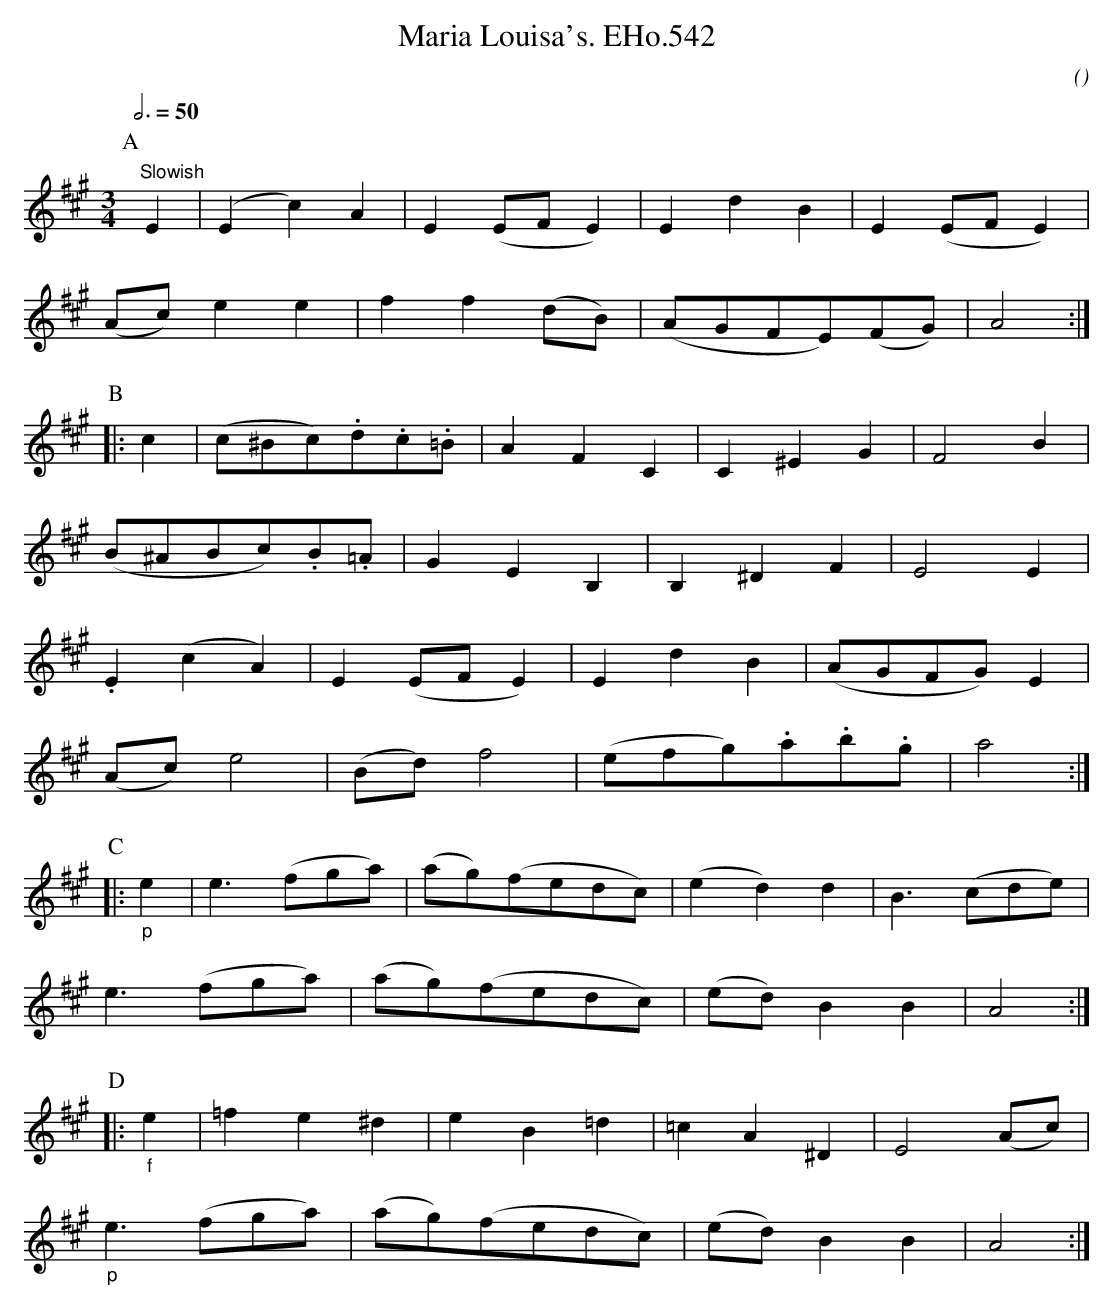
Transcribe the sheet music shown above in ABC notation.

X:1
T:Maria Louisa's. EHo.542
M:3/4
L:1/8
Q:3/4=50
C:
O:
K:A
P:A
y"Slowish"E2 | (E2c2)A2 | E2(EFE2) | E2d2B2 | E2(EFE2) |
(Ac)e2e2 | f2f2(dB) | (AGFE)(FG) | A4 :|
P:B
|: c2 | (c^Bc).d.c.=B | A2F2C2 | C2^E2G2 | F4B2 |
(B^ABc).B.=A | G2E2B,2 | B,2^D2F2 | E4E2 |
.E2(c2A2) | E2(EFE2) | E2d2B2 | (AGFG)E2 |
(Ac)e4 | (Bd)f4 | (efg).a.b.g | a4 :|
P:C
|:"_p"e2 | e3 (fga) | (ag)(fedc) | (e2d2)d2 | B3(cde) |
e3(fga) | (ag)(fedc) | (ed)B2B2 | A4 :|
P:D
|:"_f"e2 | =f2e2^d2 | e2B2=d2 | =c2A2^D2 | E4(Ac) |
"_p"e3(fga) | (ag)(fedc) | (ed) B2B2 | A4 :|
